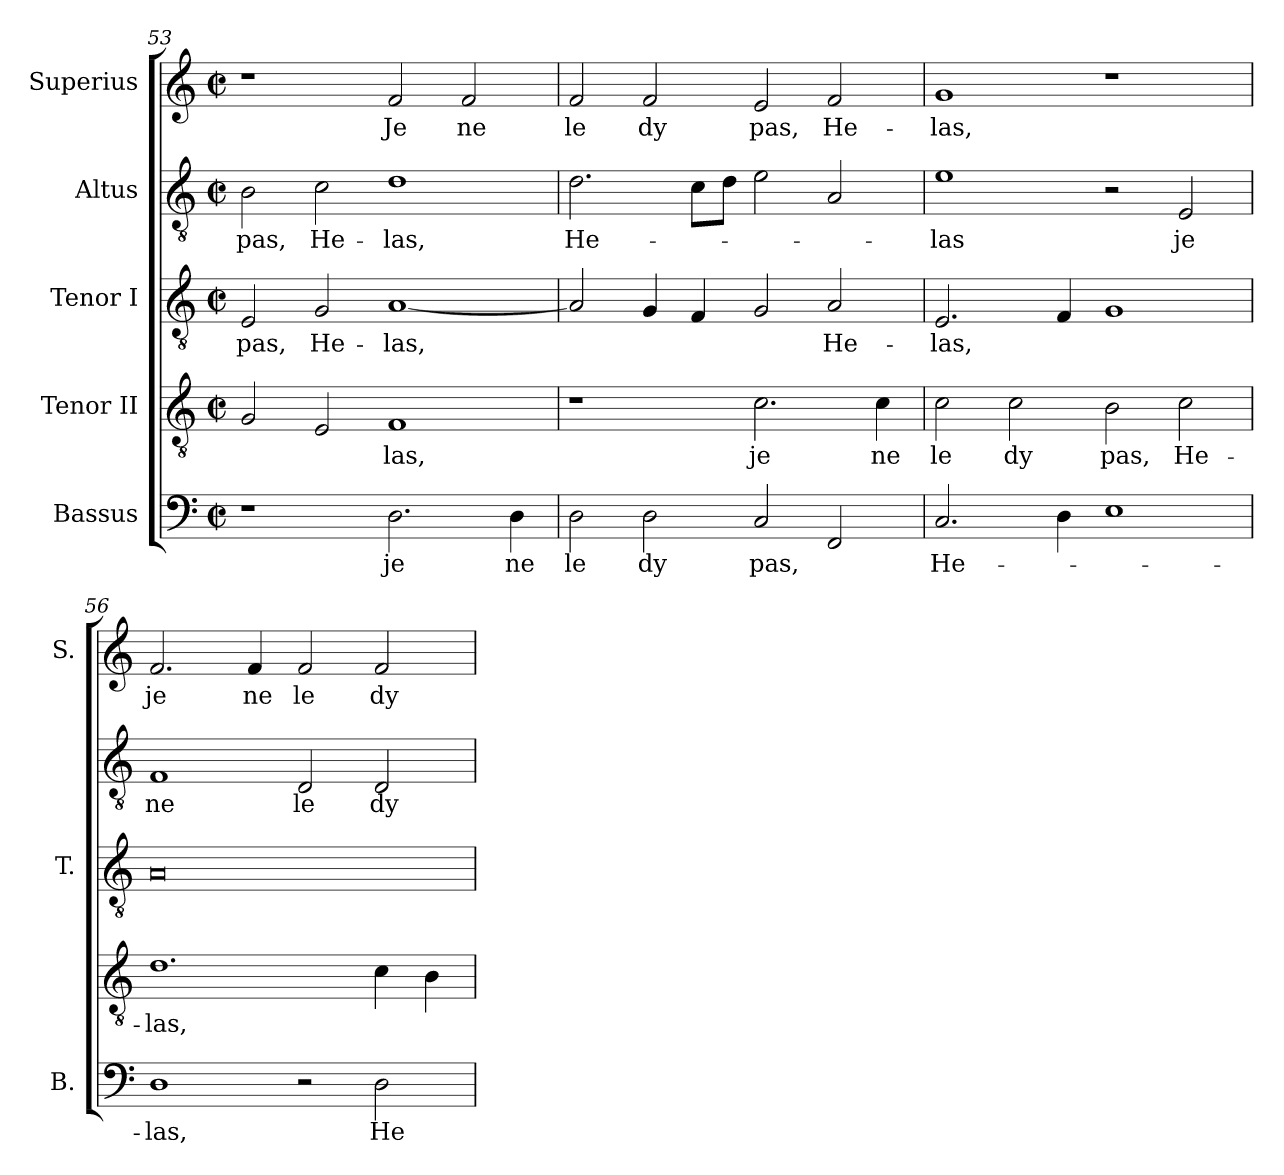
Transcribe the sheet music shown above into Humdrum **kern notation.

**kern	**text	**kern	**text	**kern	**text	**kern	**text	**kern	**text
*part5	*part5	*part4	*part4	*part3	*part3	*part2	*part2	*part1	*part1
*staff5	*staff5	*staff4	*staff4	*staff3	*staff3	*staff2	*staff2	*staff1	*staff1
*I"Bassus	*	*I"Tenor II	*	*I"Tenor I	*	*I"Altus	*	*I"Superius	*
*I'B.	*	*	*	*I'T.	*	*	*	*I'S.	*
*clefF4	*	*clefGv2	*	*clefGv2	*	*clefGv2	*	*clefG2	*
*	*	*ITrd7c12	*	*ITrd7c12	*	*ITrd7c12	*	*	*
*k[]	*	*k[]	*	*k[]	*	*k[]	*	*k[]	*
*C:	*	*C:	*	*C:	*	*C:	*	*C:	*
*M2/2	*	*M2/2	*	*M2/2	*	*M2/2	*	*M2/2	*
*met(c|)	*	*met(c|)	*	*met(c|)	*	*met(c|)	*	*met(c|)	*
=53	=53	=53	=53	=53	=53	=53	=53	=53	=53
!	!	!	!	!	!LO:LY:b:color=#000000	!	!	!	!
!	!	!	!	!	!	!	!LO:LY:b:color=#000000	!	!
1r	.	2GGi/	.	2EEi/	pas,	2BBi\	pas,	1r	.
!	!	!	!	!	!LO:LY:b:color=#000000	!	!	!	!
!	!	!	!	!	!	!	!LO:LY:b:color=#000000	!	!
.	.	2EEi/	.	2GGi/	He-	2Ci\	He-	.	.
!	!LO:LY:b:color=#000000	!	!	!	!	!	!	!	!
!	!	!	!LO:LY:b:color=#000000	!	!	!	!	!	!
!	!	!	!	!	!LO:LY:b:color=#000000	!	!	!	!
!	!	!	!	!	!	!	!LO:LY:b:color=#000000	!	!
!	!	!	!	!	!	!	!	!	!LO:LY:b:color=#000000
2.Di\	je	1FFi	-las,	[<1AAi	-las,	1Di	-las,	2fi/	Je
!	!	!	!	!	!	!	!	!	!LO:LY:b:color=#000000
.	.	.	.	.	.	.	.	2fi/	ne
!	!LO:LY:b:color=#000000	!	!	!	!	!	!	!	!
4Di\	ne	.	.	.	.	.	.	.	.
=54	=54	=54	=54	=54	=54	=54	=54	=54	=54
!	!LO:LY:b:color=#000000	!	!	!	!	!	!	!	!
!	!	!	!	!	!	!	!LO:LY:b:color=#000000	!	!
!	!	!	!	!	!	!	!	!	!LO:LY:b:color=#000000
2Di\	le	1r	.	2AAi/]	.	2.Di\	He-	2fi/	le
!	!LO:LY:b:color=#000000	!	!	!	!	!	!	!	!
!	!	!	!	!	!	!	!	!	!LO:LY:b:color=#000000
2Di\	dy	.	.	4GGi/	.	.	.	2fi/	dy
.	.	.	.	4FFi/	.	8Ci\L	.	.	.
.	.	.	.	.	.	8Di\J	.	.	.
!	!LO:LY:b:color=#000000	!	!	!	!	!	!	!	!
!	!	!	!LO:LY:b:color=#000000	!	!	!	!	!	!
!	!	!	!	!	!	!	!	!	!LO:LY:b:color=#000000
2Ci/	pas,	2.Ci\	je	2GGi/	.	2Ei\	.	2ei/	pas,
!	!	!	!	!	!LO:LY:b:color=#000000	!	!	!	!
!	!	!	!	!	!	!	!	!	!LO:LY:b:color=#000000
2FFi/	.	.	.	2AAi/	He-	2AAi/	.	2fi/	He-
!	!	!	!LO:LY:b:color=#000000	!	!	!	!	!	!
.	.	4Ci\	ne	.	.	.	.	.	.
!!LO:PB:g=z
=55	=55	=55	=55	=55	=55	=55	=55	=55	=55
!	!LO:LY:b:color=#000000	!	!	!	!	!	!	!	!
!	!	!	!LO:LY:b:color=#000000	!	!	!	!	!	!
!	!	!	!	!	!LO:LY:b:color=#000000	!	!	!	!
!	!	!	!	!	!	!	!LO:LY:b:color=#000000	!	!
!	!	!	!	!	!	!	!	!	!LO:LY:b:color=#000000
2.Ci/	He-	2Ci\	le	2.EEi/	-las,	1Ei	-las	1gi	-las,
!	!	!	!LO:LY:b:color=#000000	!	!	!	!	!	!
.	.	2Ci\	dy	.	.	.	.	.	.
4Di\	.	.	.	4FFi/	.	.	.	.	.
!	!	!	!LO:LY:b:color=#000000	!	!	!	!	!	!
1Ei	.	2BBi\	pas,	1GGi	.	2r	.	1r	.
!	!	!	!LO:LY:b:color=#000000	!	!	!	!	!	!
!	!	!	!	!	!	!	!LO:LY:b:color=#000000	!	!
.	.	2Ci\	He-	.	.	2EEi/	je	.	.
=56	=56	=56	=56	=56	=56	=56	=56	=56	=56
!	!LO:LY:b:color=#000000	!	!	!	!	!	!	!	!
!	!	!	!LO:LY:b:color=#000000	!	!	!	!	!	!
!	!	!	!	!	!	!	!LO:LY:b:color=#000000	!	!
!	!	!	!	!	!	!	!	!	!LO:LY:b:color=#000000
1Di	-las,	1.Di	-las,	0AAi	.	1FFi	ne	2.fi/	je
!	!	!	!	!	!	!	!	!	!LO:LY:b:color=#000000
.	.	.	.	.	.	.	.	4fi/	ne
!	!	!	!	!	!	!	!LO:LY:b:color=#000000	!	!
!	!	!	!	!	!	!	!	!	!LO:LY:b:color=#000000
2r	.	.	.	.	.	2DDi/	le	2fi/	le
!	!LO:LY:b:color=#000000	!	!	!	!	!	!	!	!
!	!	!	!	!	!	!	!LO:LY:b:color=#000000	!	!
!	!	!	!	!	!	!	!	!	!LO:LY:b:color=#000000
2Di\	He-	4Ci\	.	.	.	2DDi/	dy	2fi/	dy
.	.	4BBi\	.	.	.	.	.	.	.
=	=	=	=	=	=	=	=	=	=
*-	*-	*-	*-	*-	*-	*-	*-	*-	*-
